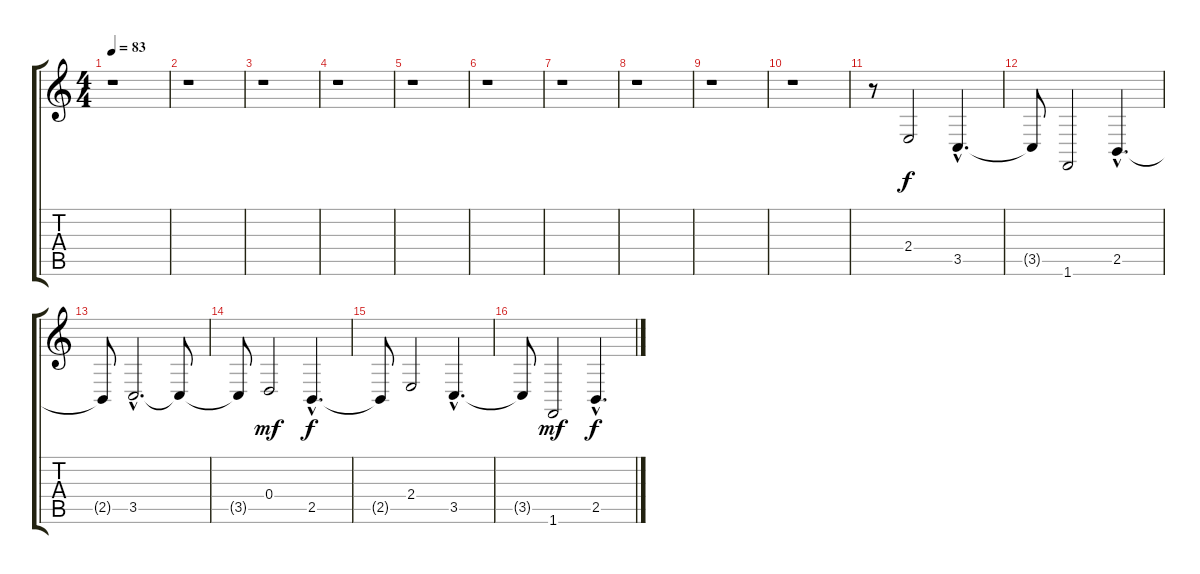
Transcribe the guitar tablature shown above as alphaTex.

\track "" {instrument violin}
\staff {score tabs}
\tuning (E4 B3 G3 D3 A2 E2) {hide}
\ts (4 4)
\tempo 83
\clef g2
\ks c
r.1{dy f} |
r.1 |
r.1 |
r.1 |
r.1 |
r.1 |
r.1 |
r.1 |
r.1 |
r.1 |
r.8 2.4.2 3.5{hac}.4{d} |
3.5{t}.8 1.6.2 2.5{hac}.4{d} |
2.5{t}.8 3.5{hac}.2{d} 3.5{t}.8 |
3.5{t}.8 0.4.2{dy mf} 2.5{hac}.4{d dy f} |
2.5{t}.8 2.4.2 3.5{hac}.4{d} |
3.5{t}.8 1.6.2{dy mf} 2.5{hac}.4{d dy f}
